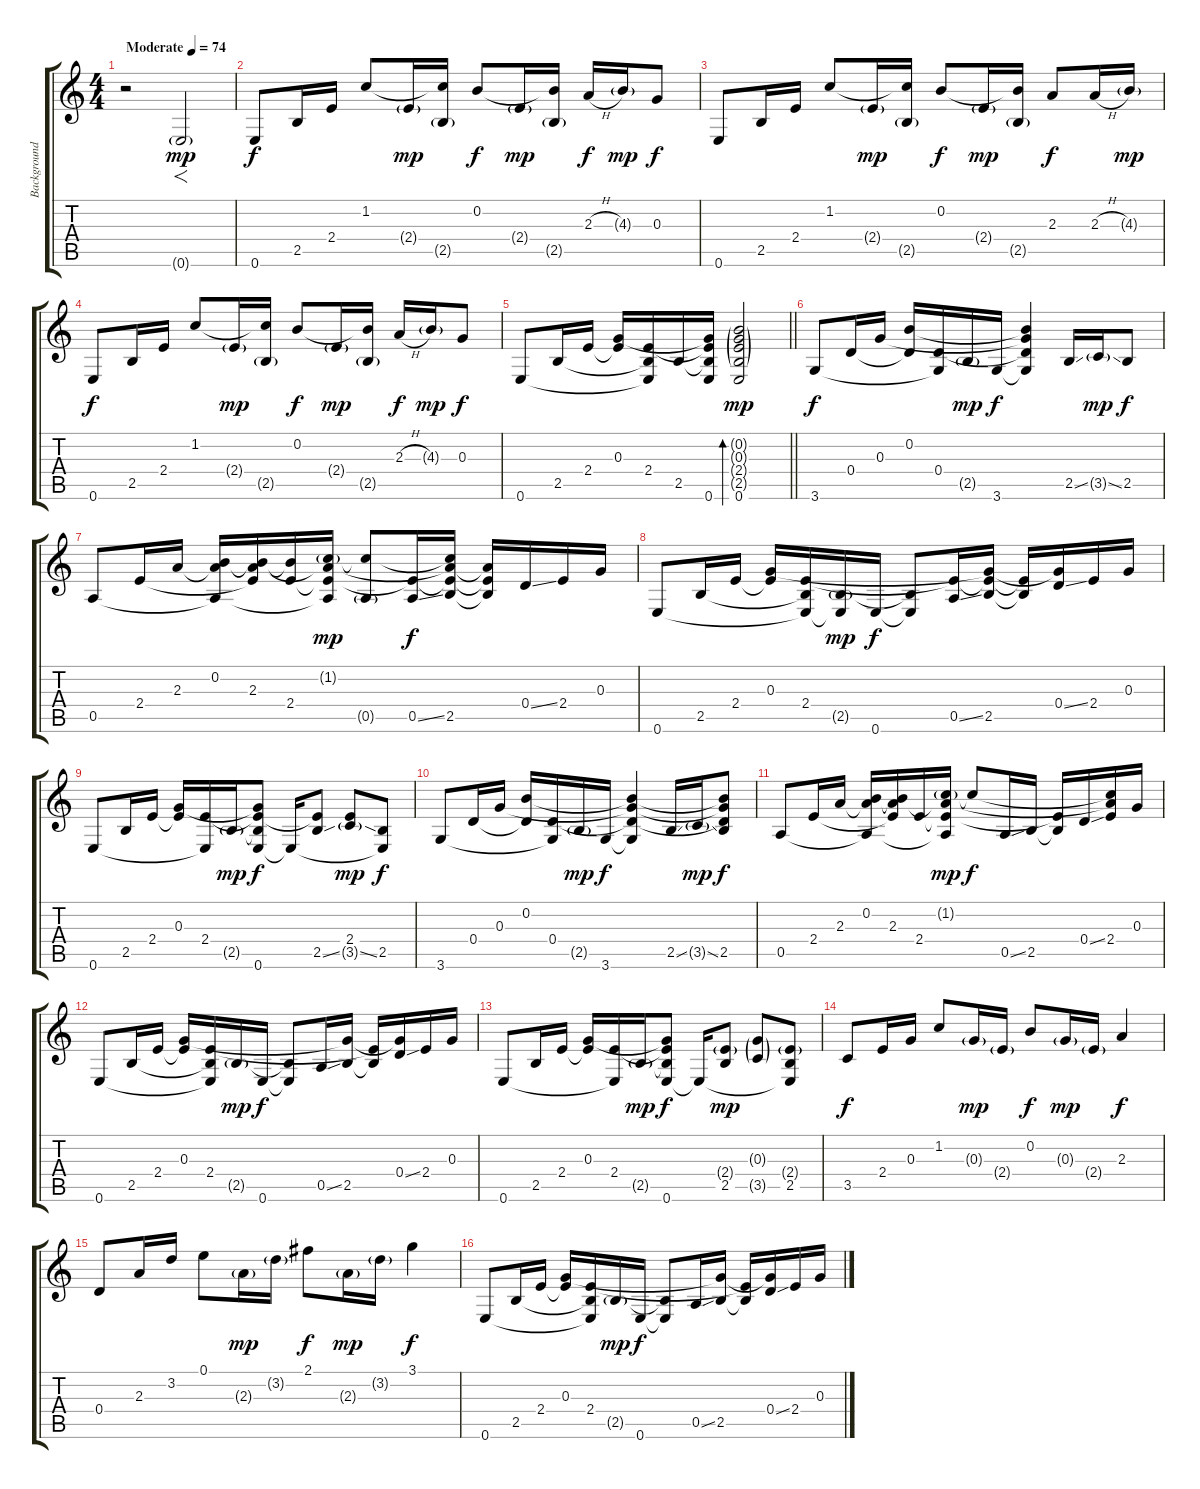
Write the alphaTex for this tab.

\track ("Background Guitar" "Background") {instrument acousticguitarsteel}
\staff {score tabs}
\tuning (E4 B3 G3 D3 A2 E2) {hide}
\ts (4 4)
\tempo (74 "Moderate")
\clef g2
\ks c
r.2{dy mp instrument acousticguitarsteel} 0.6{g}.2{f} |
0.6.8{dy f} 2.5.16 2.4.16 1.2.8 2.4{g}.16{dy mp} (1.2{t} 2.5{g}).16 0.2.8{dy f} 2.4{g}.16{dy mp} (0.2{t} 2.5{g}).16 2.3{h}.16{dy f} 4.3{g}.16{dy mp} 0.3.8{dy f} |
0.6.8 2.5.16 2.4.16 1.2.8 2.4{g}.16{dy mp} (1.2{t} 2.5{g}).16 0.2.8{dy f} 2.4{g}.16{dy mp} (0.2{t} 2.5{g}).16 2.3.8{dy f} 2.3{h}.16 4.3{g}.16{dy mp} |
0.6.8{dy f} 2.5.16 2.4.16 1.2.8 2.4{g}.16{dy mp} (1.2{t} 2.5{g}).16 0.2.8{dy f} 2.4{g}.16{dy mp} (0.2{t} 2.5{g}).16 2.3{h}.16{dy f} 4.3{g}.16{dy mp} 0.3.8{dy f} |
\barLineRight lightlight
0.6.8 2.5.16 2.4.16 (0.3 2.4{t}).16 (2.4 2.5{t} 0.6{t}).16 2.5.16 (0.3{t} 2.4{t} 2.5{t} 0.6).16 (0.2{g} 0.3{g} 2.4{g} 2.5{g} 0.6).2{bd 120 dy mp} |
3.6.8{dy f} 0.4.16 0.3.16 (0.2 0.4{t}).16 (0.4 3.6{t}).16 2.5{g}.16{dy mp} 3.6.16{dy f} (0.2{t} 0.3{t} 0.4{t} 3.6{t}).4 2.5{ss}.16 3.5{ss g}.16{dy mp} 2.5.8{dy f} |
0.5.8 2.4.16 2.3.16 (0.2 2.3{t} 0.5{t}).16 (0.2{t} 2.3 2.4{t}).16 (0.2{t} 2.4).16 (1.2{g} 2.3{t} 2.4{t} 0.5{t}).16{dy mp} (1.2{t} 0.5{g}).8 (2.4{t} 0.5{ss}).16{dy f} (1.2{t} 2.3{t} 2.4{t} 2.5).16 (2.3{t} 2.4{t} 2.5{t}).16 0.4{ss}.16 2.4.16 0.3.16 |
0.6.8 2.5.16 2.4.16 (0.3 2.4{t}).16 (2.4 2.5{t} 0.6{t}).16 (2.5{g} 0.6{t}).16{dy mp} 0.6.16{dy f} (2.5{t} 0.6{t}).8 (2.4{t} 0.5{ss}).16 (0.3{t} 2.4{t} 2.5).16 (2.4{t} 2.5{t}).16 (0.3{t} 0.4{ss}).16 2.4.16 0.3.16 |
0.6.8 2.5.16 2.4.16 (0.3 2.4{t}).16 (2.4 0.6{t}).16 2.5{g}.16{dy mp} (0.3{t} 2.4{t} 2.5{t} 0.6).8{dy f} 0.6{t}.16 (2.4{t} 2.5{ss}).8 (2.4 3.5{ss g}).8{dy mp} (2.5 0.6{t}).8{dy f} |
3.6.8 0.4.16 0.3.16 (0.2 0.4{t}).16 (0.4 3.6{t}).16 2.5{g}.16{dy mp} 3.6.16{dy f} (0.2{t} 0.3{t} 0.4{t} 3.6{t}).4 2.5{ss}.16 3.5{ss g}.16{dy mp} (0.2{t} 0.3{t} 0.4{t} 2.5).8{dy f} |
0.5.8 2.4.16 2.3.16 (0.2 2.3{t} 0.5{t}).16 (0.2{t} 2.3 2.4{t}).16 2.4.16 (1.2{g} 2.3{t} 2.4{t} 0.5{t}).16{dy mp} 1.2{t}.8{dy f} 0.5{ss}.16 2.5.16 (2.4{t} 2.5{t}).16 0.4{ss}.16 (1.2{t} 2.3{t} 2.4).16 0.3.16 |
0.6.8 2.5.16 2.4.16 (0.3 2.4{t}).16 (2.4 2.5{t} 0.6{t}).16 2.5{g}.16{dy mp} 0.6.16{dy f} (2.5{t} 0.6{t}).8 0.5{ss}.16 (0.3{t} 2.5).16 (2.4{t} 2.5{t}).16 (0.3{t} 0.4{ss}).16 2.4.16 0.3.16 |
0.6.8 2.5.16 2.4.16 (0.3 2.4{t}).16 (2.4 0.6{t}).16 2.5{g}.16{dy mp} (0.3{t} 2.4{t} 2.5{t} 0.6).8{dy f} 0.6{t}.16 (2.4{g} 2.5).8{dy mp} (0.3{g} 3.5{g}).8 (2.4{g} 2.5 0.6{t}).8 |
3.5.8{dy f} 2.4.16 0.3.16 1.2.8 0.3{g}.16{dy mp} 2.4{g}.16 0.2.8{dy f} 0.3{g}.16{dy mp} 2.4{g}.16 2.3.4{dy f} |
0.4.8 2.3.16 3.2.16 0.1.8 2.3{g}.16{dy mp} 3.2{g}.16 2.1.8{dy f} 2.3{g}.16{dy mp} 3.2{g}.16 3.1.4{dy f} |
0.6.8 2.5.16 2.4.16 (0.3 2.4{t}).16 (2.4 2.5{t} 0.6{t}).16 2.5{g}.16{dy mp} 0.6.16{dy f} (2.5{t} 0.6{t}).8 0.5{ss}.16 (0.3{t} 2.5).16 (2.4{t} 2.5{t}).16 (0.3{t} 0.4{ss}).16 2.4.16 0.3.16
